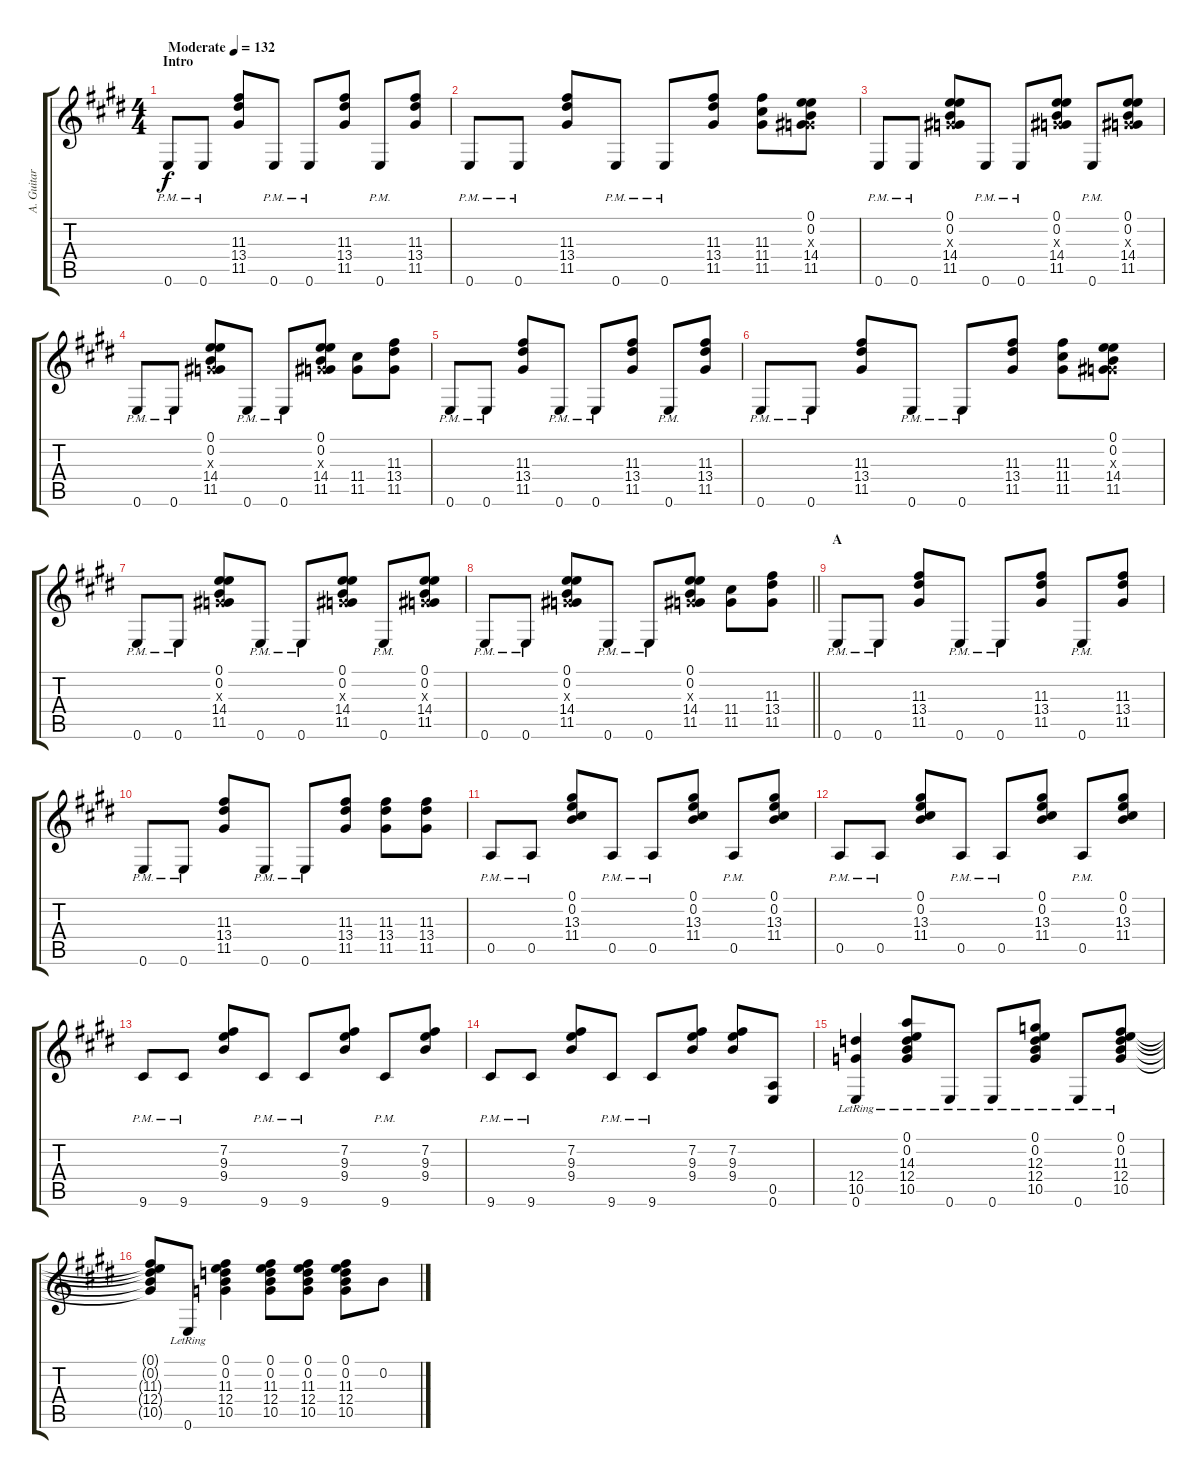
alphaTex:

\track ("A. Guitar" "A. Guitar") {instrument acousticguitarsteel}
\staff {score tabs}
\tuning (E4 B3 G3 D3 A2 E2) {hide}
\ts (4 4)
\section ("" "Intro")
\tempo (132 "Moderate")
\clef g2
\ks e
0.6{pm}.8{dy f instrument acousticguitarsteel} 0.6{pm}.8 (11.3 13.4 11.5).8 0.6{pm}.8 0.6{pm}.8 (11.3 13.4 11.5).8 0.6{pm}.8 (11.3 13.4 11.5).8 |
0.6{pm}.8 0.6{pm}.8 (11.3 13.4 11.5).8 0.6{pm}.8 0.6{pm}.8 (11.3 13.4 11.5).8 (11.3 11.4 11.5).8 (0.1 0.2 0.3{x} 14.4 11.5).8 |
0.6{pm}.8 0.6{pm}.8 (0.1 0.2 0.3{x} 14.4 11.5).8 0.6{pm}.8 0.6{pm}.8 (0.1 0.2 0.3{x} 14.4 11.5).8 0.6{pm}.8 (0.1 0.2 0.3{x} 14.4 11.5).8 |
0.6{pm}.8 0.6{pm}.8 (0.1 0.2 0.3{x} 14.4 11.5).8 0.6{pm}.8 0.6{pm}.8 (0.1 0.2 0.3{x} 14.4 11.5).8 (11.4 11.5).8 (11.3 13.4 11.5).8 |
0.6{pm}.8 0.6{pm}.8 (11.3 13.4 11.5).8 0.6{pm}.8 0.6{pm}.8 (11.3 13.4 11.5).8 0.6{pm}.8 (11.3 13.4 11.5).8 |
0.6{pm}.8 0.6{pm}.8 (11.3 13.4 11.5).8 0.6{pm}.8 0.6{pm}.8 (11.3 13.4 11.5).8 (11.3 11.4 11.5).8 (0.1 0.2 0.3{x} 14.4 11.5).8 |
0.6{pm}.8 0.6{pm}.8 (0.1 0.2 0.3{x} 14.4 11.5).8 0.6{pm}.8 0.6{pm}.8 (0.1 0.2 0.3{x} 14.4 11.5).8 0.6{pm}.8 (0.1 0.2 0.3{x} 14.4 11.5).8 |
\barLineRight lightlight
0.6{pm}.8 0.6{pm}.8 (0.1 0.2 0.3{x} 14.4 11.5).8 0.6{pm}.8 0.6{pm}.8 (0.1 0.2 0.3{x} 14.4 11.5).8 (11.4 11.5).8 (11.3 13.4 11.5).8 |
\section ("" "A")
0.6{pm}.8 0.6{pm}.8 (11.3 13.4 11.5).8 0.6{pm}.8 0.6{pm}.8 (11.3 13.4 11.5).8 0.6{pm}.8 (11.3 13.4 11.5).8 |
0.6{pm}.8 0.6{pm}.8 (11.3 13.4 11.5).8 0.6{pm}.8 0.6{pm}.8 (11.3 13.4 11.5).8 (11.3 13.4 11.5).8 (11.3 13.4 11.5).8 |
0.5{pm}.8 0.5{pm}.8 (0.1 0.2 13.3 11.4).8 0.5{pm}.8 0.5{pm}.8 (0.1 0.2 13.3 11.4).8 0.5{pm}.8 (0.1 0.2 13.3 11.4).8 |
0.5{pm}.8 0.5{pm}.8 (0.1 0.2 13.3 11.4).8 0.5{pm}.8 0.5{pm}.8 (0.1 0.2 13.3 11.4).8 0.5{pm}.8 (0.1 0.2 13.3 11.4).8 |
9.6{pm}.8 9.6{pm}.8 (7.2 9.3 9.4).8 9.6{pm}.8 9.6{pm}.8 (7.2 9.3 9.4).8 9.6{pm}.8 (7.2 9.3 9.4).8 |
9.6{pm}.8 9.6{pm}.8 (7.2 9.3 9.4).8 9.6{pm}.8 9.6{pm}.8 (7.2 9.3 9.4).8 (7.2 9.3 9.4).8 (0.5 0.6).8 |
(12.4{lr} 10.5{lr} 0.6{lr}).4 (0.1{lr} 0.2{lr} 14.3{lr} 12.4{lr} 10.5{lr}).8 0.6{lr}.8 0.6{lr}.8 (0.1{lr} 0.2{lr} 12.3{lr} 12.4{lr} 10.5{lr}).8 0.6{lr}.8 (0.1{lr} 0.2{lr} 11.3{lr} 12.4{lr} 10.5{lr}).8 |
(0.1{t} 0.2{t} 11.3{t} 12.4{t} 10.5{t}).8 0.6{lr}.8 (0.1 0.2 11.3 12.4 10.5).4 (0.1 0.2 11.3 12.4 10.5).8 (0.1 0.2 11.3 12.4 10.5).8 (0.1 0.2 11.3 12.4 10.5).8 0.2.8
